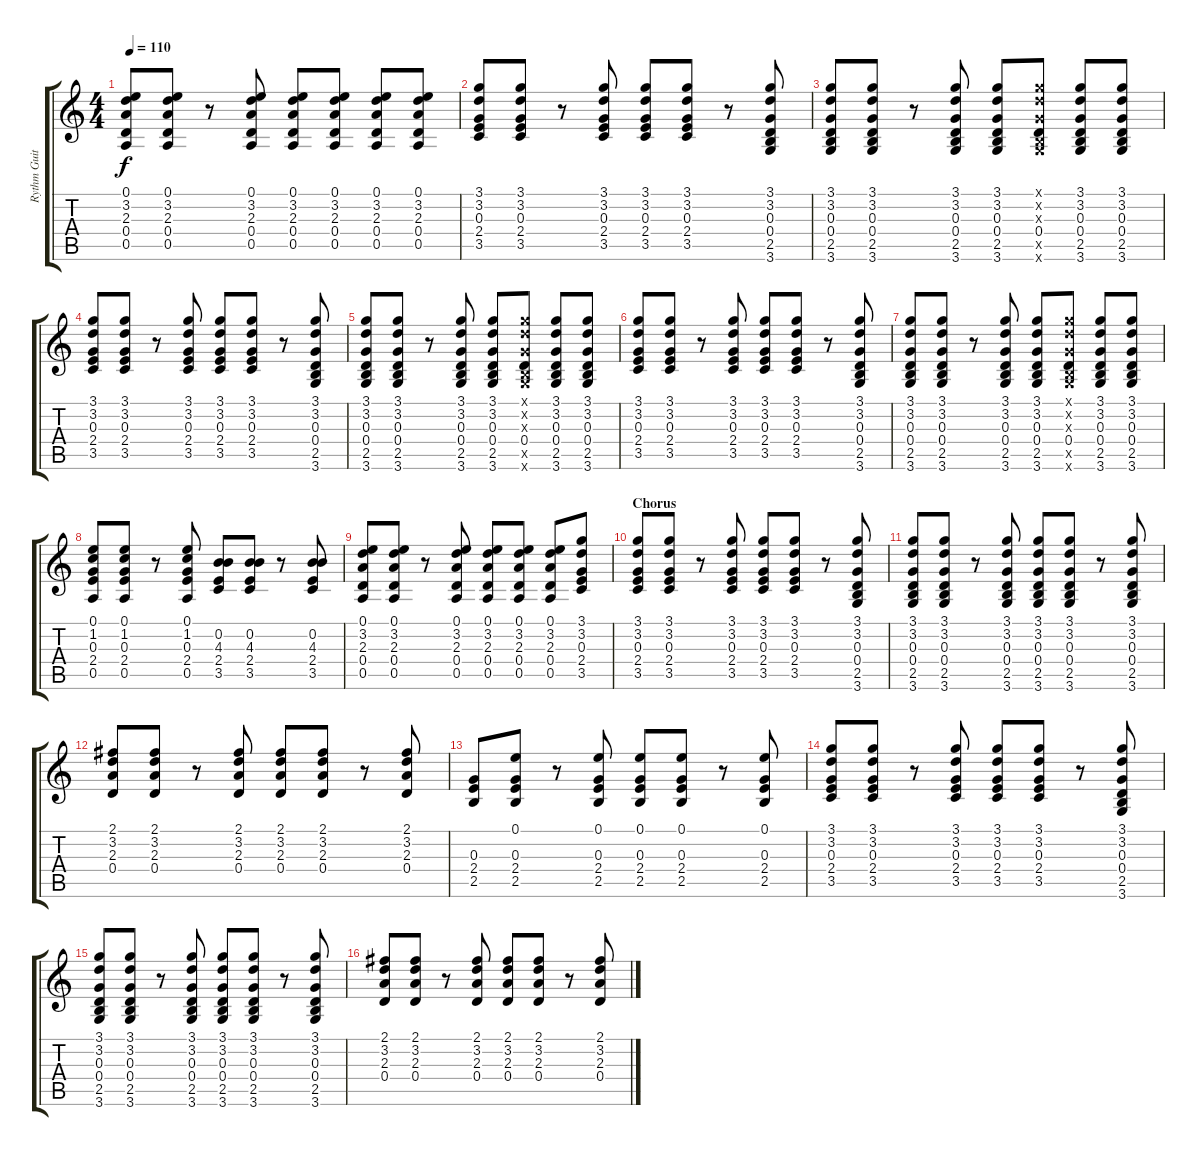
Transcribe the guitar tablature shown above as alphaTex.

\track ("Rythm Guitar" "Rythm Guit") {instrument overdrivenguitar}
\staff {score tabs}
\tuning (E4 B3 G3 D3 A2 E2) {hide}
\ts (4 4)
\tempo 110
\clef g2
\ks c
(0.1 3.2 2.3 0.4 0.5).8{dy f} (0.1 3.2 2.3 0.4 0.5).8 r.8 (0.1 3.2 2.3 0.4 0.5).8 (0.1 3.2 2.3 0.4 0.5).8 (0.1 3.2 2.3 0.4 0.5).8 (0.1 3.2 2.3 0.4 0.5).8 (0.1 3.2 2.3 0.4 0.5).8 |
(3.1 3.2 0.3 2.4 3.5).8 (3.1 3.2 0.3 2.4 3.5).8 r.8 (3.1 3.2 0.3 2.4 3.5).8 (3.1 3.2 0.3 2.4 3.5).8 (3.1 3.2 0.3 2.4 3.5).8 r.8 (3.1 3.2 0.3 0.4 2.5 3.6).8 |
(3.1 3.2 0.3 0.4 2.5 3.6).8 (3.1 3.2 0.3 0.4 2.5 3.6).8 r.8 (3.1 3.2 0.3 0.4 2.5 3.6).8 (3.1 3.2 0.3 0.4 2.5 3.6).8 (3.1{x} 3.2{x} 0.3{x} 0.4 2.5{x} 3.6{x}).8 (3.1 3.2 0.3 0.4 2.5 3.6).8 (3.1 3.2 0.3 0.4 2.5 3.6).8 |
(3.1 3.2 0.3 2.4 3.5).8 (3.1 3.2 0.3 2.4 3.5).8 r.8 (3.1 3.2 0.3 2.4 3.5).8 (3.1 3.2 0.3 2.4 3.5).8 (3.1 3.2 0.3 2.4 3.5).8 r.8 (3.1 3.2 0.3 0.4 2.5 3.6).8 |
(3.1 3.2 0.3 0.4 2.5 3.6).8 (3.1 3.2 0.3 0.4 2.5 3.6).8 r.8 (3.1 3.2 0.3 0.4 2.5 3.6).8 (3.1 3.2 0.3 0.4 2.5 3.6).8 (3.1{x} 3.2{x} 0.3{x} 0.4 2.5{x} 3.6{x}).8 (3.1 3.2 0.3 0.4 2.5 3.6).8 (3.1 3.2 0.3 0.4 2.5 3.6).8 |
(3.1 3.2 0.3 2.4 3.5).8 (3.1 3.2 0.3 2.4 3.5).8 r.8 (3.1 3.2 0.3 2.4 3.5).8 (3.1 3.2 0.3 2.4 3.5).8 (3.1 3.2 0.3 2.4 3.5).8 r.8 (3.1 3.2 0.3 0.4 2.5 3.6).8 |
(3.1 3.2 0.3 0.4 2.5 3.6).8 (3.1 3.2 0.3 0.4 2.5 3.6).8 r.8 (3.1 3.2 0.3 0.4 2.5 3.6).8 (3.1 3.2 0.3 0.4 2.5 3.6).8 (3.1{x} 3.2{x} 0.3{x} 0.4 2.5{x} 3.6{x}).8 (3.1 3.2 0.3 0.4 2.5 3.6).8 (3.1 3.2 0.3 0.4 2.5 3.6).8 |
(0.1 1.2 0.3 2.4 0.5).8 (0.1 1.2 0.3 2.4 0.5).8 r.8 (0.1 1.2 0.3 2.4 0.5).8 (0.2 4.3 2.4 3.5).8 (0.2 4.3 2.4 3.5).8 r.8 (0.2 4.3 2.4 3.5).8 |
(0.1 3.2 2.3 0.4 0.5).8 (0.1 3.2 2.3 0.4 0.5).8 r.8 (0.1 3.2 2.3 0.4 0.5).8 (0.1 3.2 2.3 0.4 0.5).8 (0.1 3.2 2.3 0.4 0.5).8 (0.1 3.2 2.3 0.4 0.5).8 (3.1 3.2 0.3 2.4 3.5).8 |
\section ("" "Chorus")
(3.1 3.2 0.3 2.4 3.5).8 (3.1 3.2 0.3 2.4 3.5).8 r.8 (3.1 3.2 0.3 2.4 3.5).8 (3.1 3.2 0.3 2.4 3.5).8 (3.1 3.2 0.3 2.4 3.5).8 r.8 (3.1 3.2 0.3 0.4 2.5 3.6).8 |
(3.1 3.2 0.3 0.4 2.5 3.6).8 (3.1 3.2 0.3 0.4 2.5 3.6).8 r.8 (3.1 3.2 0.3 0.4 2.5 3.6).8 (3.1 3.2 0.3 0.4 2.5 3.6).8 (3.1 3.2 0.3 0.4 2.5 3.6).8 r.8 (3.1 3.2 0.3 0.4 2.5 3.6).8 |
(2.1 3.2 2.3 0.4).8 (2.1 3.2 2.3 0.4).8 r.8 (2.1 3.2 2.3 0.4).8 (2.1 3.2 2.3 0.4).8 (2.1 3.2 2.3 0.4).8 r.8 (2.1 3.2 2.3 0.4).8 |
(0.3 2.4 2.5).8 (0.1 0.3 2.4 2.5).8 r.8 (0.1 0.3 2.4 2.5).8 (0.1 0.3 2.4 2.5).8 (0.1 0.3 2.4 2.5).8 r.8 (0.1 0.3 2.4 2.5).8 |
(3.1 3.2 0.3 2.4 3.5).8 (3.1 3.2 0.3 2.4 3.5).8 r.8 (3.1 3.2 0.3 2.4 3.5).8 (3.1 3.2 0.3 2.4 3.5).8 (3.1 3.2 0.3 2.4 3.5).8 r.8 (3.1 3.2 0.3 0.4 2.5 3.6).8 |
(3.1 3.2 0.3 0.4 2.5 3.6).8 (3.1 3.2 0.3 0.4 2.5 3.6).8 r.8 (3.1 3.2 0.3 0.4 2.5 3.6).8 (3.1 3.2 0.3 0.4 2.5 3.6).8 (3.1 3.2 0.3 0.4 2.5 3.6).8 r.8 (3.1 3.2 0.3 0.4 2.5 3.6).8 |
(2.1 3.2 2.3 0.4).8 (2.1 3.2 2.3 0.4).8 r.8 (2.1 3.2 2.3 0.4).8 (2.1 3.2 2.3 0.4).8 (2.1 3.2 2.3 0.4).8 r.8 (2.1 3.2 2.3 0.4).8
